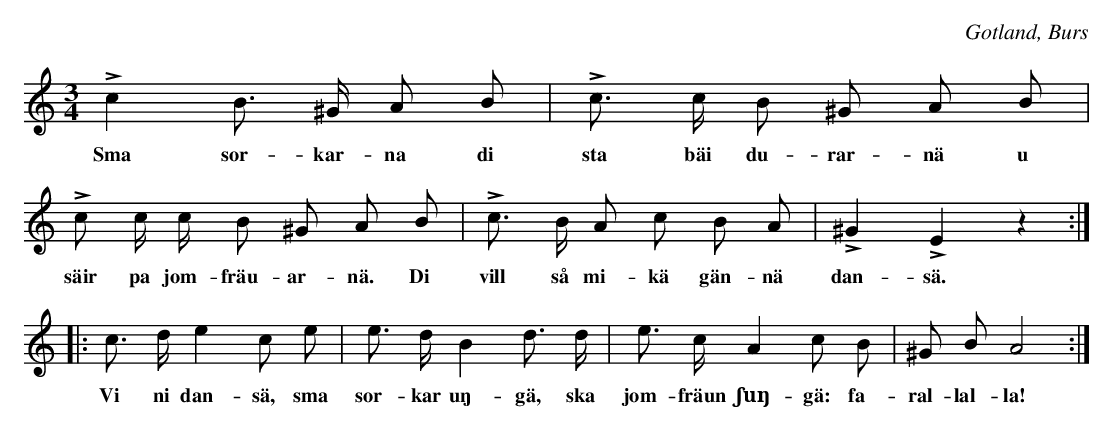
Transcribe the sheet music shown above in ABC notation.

X:1
T:
taga flickorna mod till sig ock dansa ensamma, varvid de uppst\"amma \
nedanskrivna melodi ock t\"axt, vilket merendels har den v\"arkan, \
att gossarna inom kort \"aro med i dansen.
O:Gotland, Burs
M:3/4
L:1/16
K:Am
Lc4 B3 ^G A2 B2|Lc3 c B2 ^G2 A2 B2|
w:Sma sor-kar-na di sta b\"ai du-rar-n\"a u
Lc2 c c B2 ^G2 A2 B2|Lc3 B A2 c2 B2 A2|L^G4 LE4 z4:|
w:s\"air pa jom-fr\"au-ar-n\"a. Di vill s\aa mi-k\"a g\"an-n\"a dan-s\"a.
|:c3 d e4 c2 e2|e3 d B4 d3 d|e3 c A4 c2 B2|^G2 B2 A8:|
w:Vi ni dan-s\"a, sma sor-kar uŋ-g\"a, ska jom-fr\"aun ʃuŋ-g\"a: fa-ral-lal-la!
